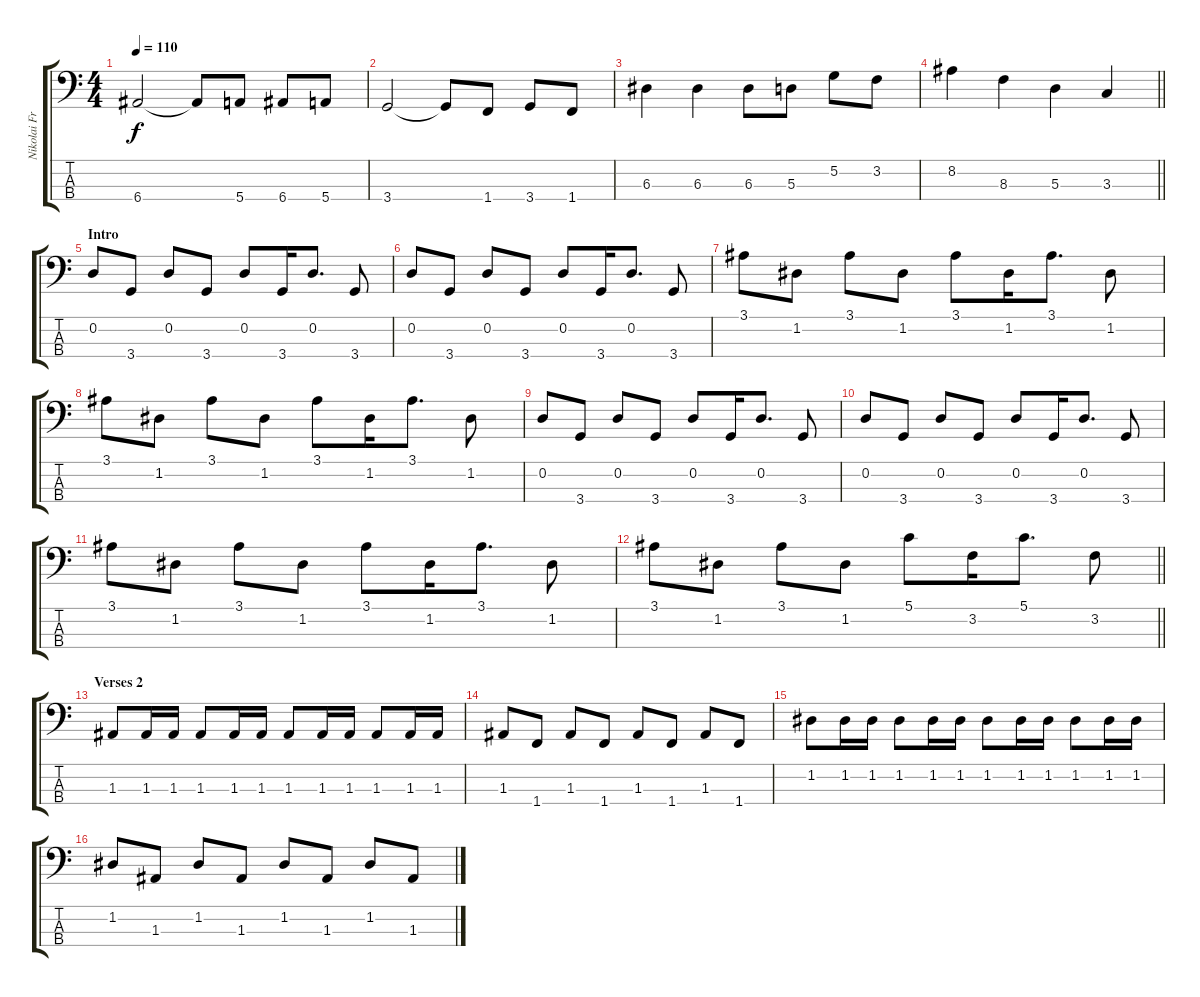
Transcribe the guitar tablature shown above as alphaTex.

\track ("Nikolai Fraiture" "Nikolai Fr") {instrument electricbasspick}
\staff {score tabs}
\tuning (G2 D2 A1 E1) {hide}
\ts (4 4)
\tempo 110
\clef f4
\ks c
6.4.2{dy f} 6.4{t}.8 5.4.8 6.4.8 5.4.8 |
3.4.2 3.4{t}.8 1.4.8 3.4.8 1.4.8 |
6.3.4 6.3.4 6.3.8 5.3.8 5.2.8 3.2.8 |
\barLineRight lightlight
8.2.4 8.3.4 5.3.4 3.3.4 |
\section ("" "Intro")
0.2.8 3.4.8 0.2.8 3.4.8 0.2.8 3.4.16 0.2.8{d} 3.4.8 |
0.2.8 3.4.8 0.2.8 3.4.8 0.2.8 3.4.16 0.2.8{d} 3.4.8 |
3.1.8 1.2.8 3.1.8 1.2.8 3.1.8 1.2.16 3.1.8{d} 1.2.8 |
3.1.8 1.2.8 3.1.8 1.2.8 3.1.8 1.2.16 3.1.8{d} 1.2.8 |
0.2.8 3.4.8 0.2.8 3.4.8 0.2.8 3.4.16 0.2.8{d} 3.4.8 |
0.2.8 3.4.8 0.2.8 3.4.8 0.2.8 3.4.16 0.2.8{d} 3.4.8 |
3.1.8 1.2.8 3.1.8 1.2.8 3.1.8 1.2.16 3.1.8{d} 1.2.8 |
\barLineRight lightlight
3.1.8 1.2.8 3.1.8 1.2.8 5.1.8 3.2.16 5.1.8{d} 3.2.8 |
\section ("" "Verses 2")
1.3.8 1.3.16 1.3.16 1.3.8 1.3.16 1.3.16 1.3.8 1.3.16 1.3.16 1.3.8 1.3.16 1.3.16 |
1.3.8 1.4.8 1.3.8 1.4.8 1.3.8 1.4.8 1.3.8 1.4.8 |
1.2.8 1.2.16 1.2.16 1.2.8 1.2.16 1.2.16 1.2.8 1.2.16 1.2.16 1.2.8 1.2.16 1.2.16 |
1.2.8 1.3.8 1.2.8 1.3.8 1.2.8 1.3.8 1.2.8 1.3.8
